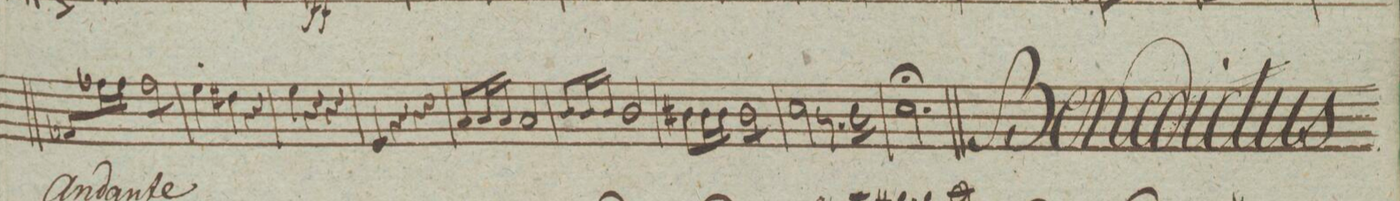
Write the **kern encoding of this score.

**kern	**dynam
*I"Fagoto 1mo	*
*clefF4	*
*k[]	*
*met(c)	*
*M3/4	*
8AA-X/L	.
16A-X\L	.
16A-\JJ	.
*tremolo	*
8A-\L	.
8A-\	.
8A-\	.
8A-\J	.
*Xtremolo	*
=68	=68
4G\	.
4F#X\	.
4r	.
=69	=69
2.ryy	.
=70	=70
4G\	.
4r	.
4r	.
=71	=71
4GG/	.
4r	.
4r	.
=72	=72
8C/L	.
16C/L	.
16C/JJ	.
2C/	.
=73	=73
8D/L	.
16D/L	.
16D/JJ	.
2D/	.
=74	=74
8D#X\L	.
16D#\L	.
16D#\JJ	.
*tremolo	*
8D#\L	.
8D#\	.
8D#\	.
8D#\J	.
*Xtremolo	*
=75	=75
2E\	.
8.r	.
16E\	.
=76	=76
2.E;\	.
==	==
*-	*-
